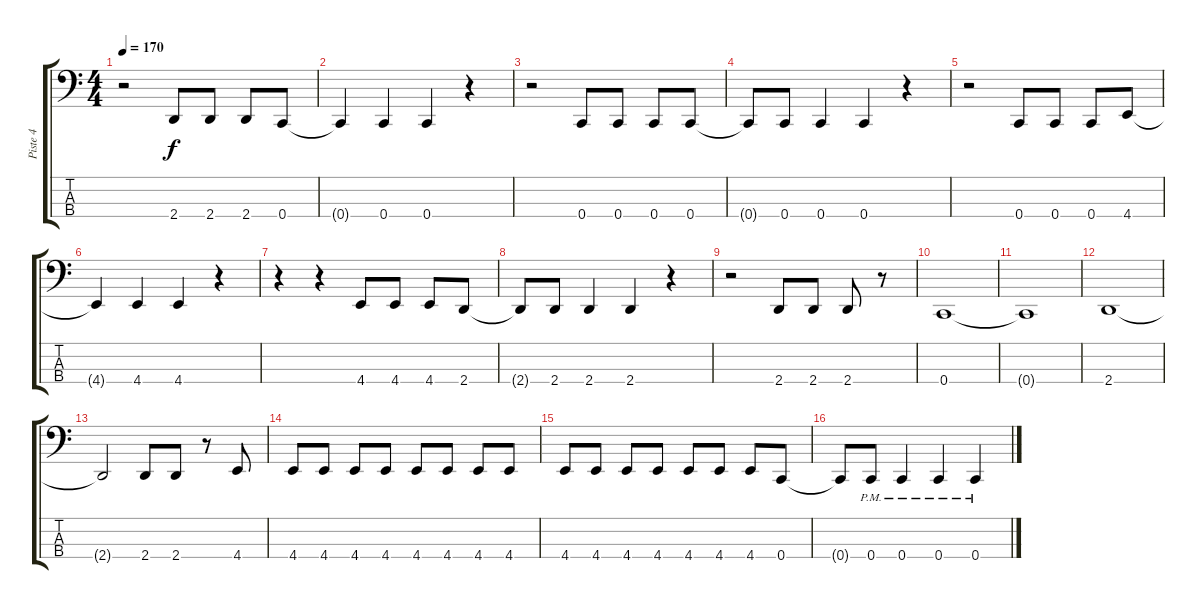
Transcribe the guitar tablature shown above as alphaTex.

\track ("Piste 4" "Piste 4") {instrument electricbassfinger}
\staff {score tabs}
\tuning (F2 C2 G1 C1) {hide}
\ts (4 4)
\tempo 170
\clef f4
\ks c
r.2{dy f} 2.4.8 2.4.8 2.4.8 0.4.8 |
0.4{t}.4 0.4.4 0.4.4 r.4 |
r.2 0.4.8 0.4.8 0.4.8 0.4.8 |
0.4{t}.8 0.4.8 0.4.4 0.4.4 r.4 |
r.2 0.4.8 0.4.8 0.4.8 4.4.8 |
4.4{t}.4 4.4.4 4.4.4 r.4 |
r.4 r.4 4.4.8 4.4.8 4.4.8 2.4.8 |
2.4{t}.8 2.4.8 2.4.4 2.4.4 r.4 |
r.2 2.4.8 2.4.8 2.4.8 r.8 |
0.4.1 |
0.4{t}.1 |
2.4.1 |
2.4{t}.2 2.4.8 2.4.8 r.8 4.4.8 |
4.4.8 4.4.8 4.4.8 4.4.8 4.4.8 4.4.8 4.4.8 4.4.8 |
4.4.8 4.4.8 4.4.8 4.4.8 4.4.8 4.4.8 4.4.8 0.4.8 |
0.4{t}.8 0.4{pm}.8 0.4{pm}.4 0.4{pm}.4 0.4{pm}.4
